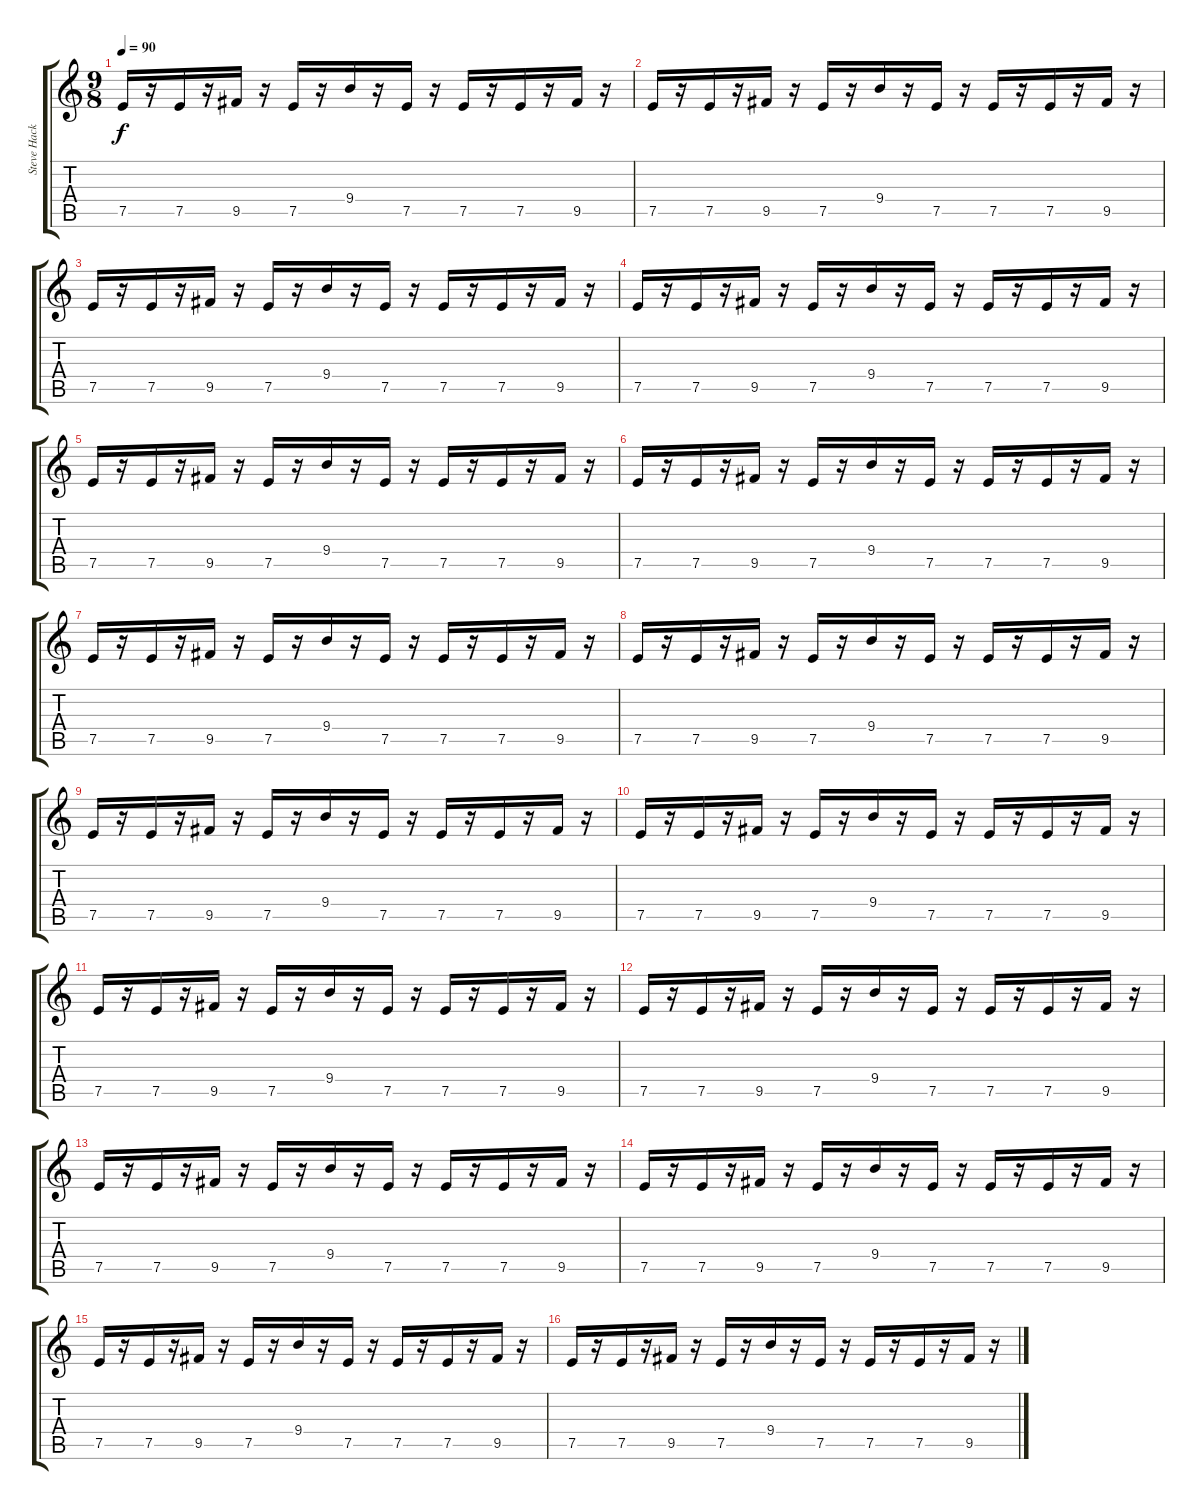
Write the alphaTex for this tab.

\track ("Steve Hackett (electric guitar 1)" "Steve Hack") {instrument electricguitarclean}
\staff {score tabs}
\tuning (E4 B3 G3 D3 A2 E2) {hide}
\ts (9 8)
\tempo 90
\clef g2
\ks c
7.5.16{dy f} r.16 7.5.16 r.16 9.5.16 r.16 7.5.16 r.16 9.4.16 r.16 7.5.16 r.16 7.5.16 r.16 7.5.16 r.16 9.5.16 r.16 |
7.5.16 r.16 7.5.16 r.16 9.5.16 r.16 7.5.16 r.16 9.4.16 r.16 7.5.16 r.16 7.5.16 r.16 7.5.16 r.16 9.5.16 r.16 |
7.5.16 r.16 7.5.16 r.16 9.5.16 r.16 7.5.16 r.16 9.4.16 r.16 7.5.16 r.16 7.5.16 r.16 7.5.16 r.16 9.5.16 r.16 |
7.5.16 r.16 7.5.16 r.16 9.5.16 r.16 7.5.16 r.16 9.4.16 r.16 7.5.16 r.16 7.5.16 r.16 7.5.16 r.16 9.5.16 r.16 |
7.5.16 r.16 7.5.16 r.16 9.5.16 r.16 7.5.16 r.16 9.4.16 r.16 7.5.16 r.16 7.5.16 r.16 7.5.16 r.16 9.5.16 r.16 |
7.5.16 r.16 7.5.16 r.16 9.5.16 r.16 7.5.16 r.16 9.4.16 r.16 7.5.16 r.16 7.5.16 r.16 7.5.16 r.16 9.5.16 r.16 |
7.5.16 r.16 7.5.16 r.16 9.5.16 r.16 7.5.16 r.16 9.4.16 r.16 7.5.16 r.16 7.5.16 r.16 7.5.16 r.16 9.5.16 r.16 |
7.5.16 r.16 7.5.16 r.16 9.5.16 r.16 7.5.16 r.16 9.4.16 r.16 7.5.16 r.16 7.5.16 r.16 7.5.16 r.16 9.5.16 r.16 |
7.5.16 r.16 7.5.16 r.16 9.5.16 r.16 7.5.16 r.16 9.4.16 r.16 7.5.16 r.16 7.5.16 r.16 7.5.16 r.16 9.5.16 r.16 |
7.5.16 r.16 7.5.16 r.16 9.5.16 r.16 7.5.16 r.16 9.4.16 r.16 7.5.16 r.16 7.5.16 r.16 7.5.16 r.16 9.5.16 r.16 |
7.5.16 r.16 7.5.16 r.16 9.5.16 r.16 7.5.16 r.16 9.4.16 r.16 7.5.16 r.16 7.5.16 r.16 7.5.16 r.16 9.5.16 r.16 |
7.5.16 r.16 7.5.16 r.16 9.5.16 r.16 7.5.16 r.16 9.4.16 r.16 7.5.16 r.16 7.5.16 r.16 7.5.16 r.16 9.5.16 r.16 |
7.5.16 r.16 7.5.16 r.16 9.5.16 r.16 7.5.16 r.16 9.4.16 r.16 7.5.16 r.16 7.5.16 r.16 7.5.16 r.16 9.5.16 r.16 |
7.5.16 r.16 7.5.16 r.16 9.5.16 r.16 7.5.16 r.16 9.4.16 r.16 7.5.16 r.16 7.5.16 r.16 7.5.16 r.16 9.5.16 r.16 |
7.5.16 r.16 7.5.16 r.16 9.5.16 r.16 7.5.16 r.16 9.4.16 r.16 7.5.16 r.16 7.5.16 r.16 7.5.16 r.16 9.5.16 r.16 |
7.5.16 r.16 7.5.16 r.16 9.5.16 r.16 7.5.16 r.16 9.4.16 r.16 7.5.16 r.16 7.5.16 r.16 7.5.16 r.16 9.5.16 r.16
